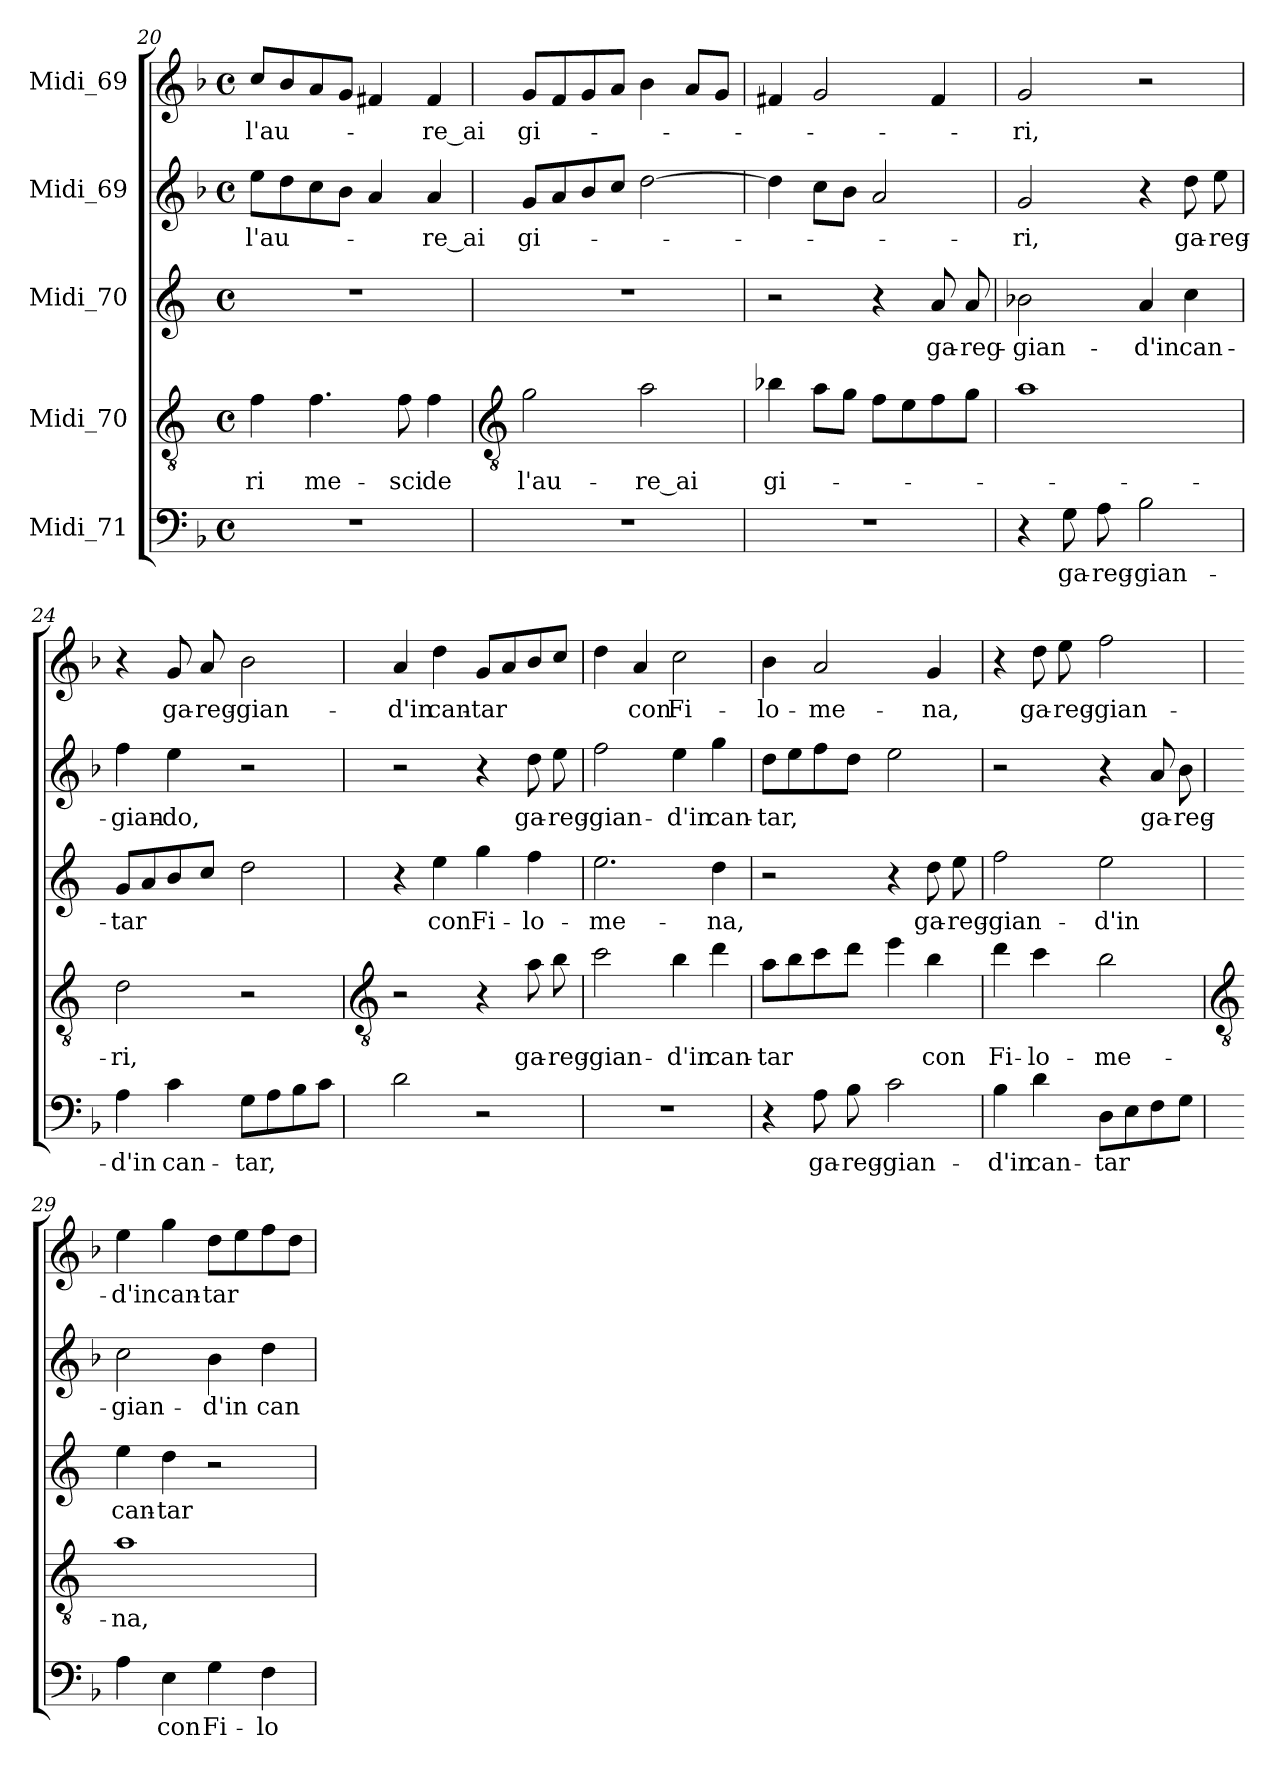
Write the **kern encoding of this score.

**kern	**text	**kern	**text	**kern	**text	**kern	**text	**kern	**text
*part5	*part5	*part4	*part4	*part3	*part3	*part2	*part2	*part1	*part1
*staff5	*staff5	*staff4	*staff4	*staff3	*staff3	*staff2	*staff2	*staff1	*staff1
*I"Midi_71	*	*I"Midi_70	*	*I"Midi_70	*	*I"Midi_69	*	*I"Midi_69	*
!!LO:LB:g=z
*clefF4	*	*clefGv2	*	*clefG2	*	*clefG2	*	*clefG2	*
*	*	*ITrd4c7	*	*ITrd4c7	*	*	*	*	*
*k[b-]	*	*k[b-]	*	*k[b-]	*	*k[b-]	*	*k[b-]	*
*F:	*	*F:	*	*F:	*	*F:	*	*F:	*
*M4/4	*	*M4/4	*	*M4/4	*	*M4/4	*	*M4/4	*
*met(c)	*	*met(c)	*	*met(c)	*	*met(c)	*	*met(c)	*
=20	=20	=20	=20	=20	=20	=20	=20	=20	=20
!	!	!	!LO:LY:b	!	!	!	!LO:LY:b	!	!LO:LY:b
1r	.	4B-	-ri	1r	.	8eeL	l'au-	8ccL	l'au-
.	.	.	.	.	.	8dd	.	8b-	.
!	!	!	!LO:LY:b	!	!	!	!	!	!
.	.	4.B-	me-	.	.	8cc	.	8a	.
.	.	.	.	.	.	8b-J	.	8gJ	.
.	.	.	.	.	.	4a	.	4f#X	.
!	!	!	!LO:LY:b	!	!	!	!	!	!
.	.	8B-	-sci	.	.	.	.	.	.
!	!	!	!LO:LY:b	!	!	!	!LO:LY:b	!	!LO:LY:b
.	.	4B-	de	.	.	4a	-re_ai	4f#	-re_ai
!!LO:LB:g=z
=21	=21	=21	=21	=21	=21	=21	=21	=21	=21
*	*	*clefGv2	*	*	*	*	*	*	*
!	!	!	!LO:LY:b	!	!	!	!LO:LY:b	!	!LO:LY:b
1r	.	2c	l'au-	1r	.	8gL	gi-	8gL	gi-
.	.	.	.	.	.	8a	.	8f	.
.	.	.	.	.	.	8b-	.	8g	.
.	.	.	.	.	.	8ccJ	.	8aJ	.
!	!	!	!LO:LY:b	!	!	!	!	!	!
.	.	2d	-re_ai	.	.	[2dd	.	4b-	.
.	.	.	.	.	.	.	.	8aL	.
.	.	.	.	.	.	.	.	8gJ	.
=22	=22	=22	=22	=22	=22	=22	=22	=22	=22
!	!	!	!LO:LY:b	!	!	!	!	!	!
1r	.	4e-X	gi-	2r	.	4dd]	.	4f#X	.
.	.	8dL	.	.	.	8ccL	.	2g	.
.	.	8cJ	.	.	.	8b-J	.	.	.
.	.	8B-L	.	4r	.	2a	.	.	.
.	.	8A	.	.	.	.	.	.	.
!	!	!	!	!	!LO:LY:b	!	!	!	!
.	.	8B-	.	8d	ga-	.	.	4f#	.
!	!	!	!	!	!LO:LY:b	!	!	!	!
.	.	8cJ	.	8d	-reg-	.	.	.	.
=23	=23	=23	=23	=23	=23	=23	=23	=23	=23
!	!	!	!	!	!LO:LY:b	!	!LO:LY:b	!	!LO:LY:b
4r	.	1d	.	2e-X	-gian-	2g	-ri,	2g	-ri,
!	!LO:LY:b	!	!	!	!	!	!	!	!
8G	ga-	.	.	.	.	.	.	.	.
!	!LO:LY:b	!	!	!	!	!	!	!	!
8A	-reg-	.	.	.	.	.	.	.	.
!	!LO:LY:b	!	!	!	!LO:LY:b	!	!	!	!
2B-	-gian-	.	.	4d	-d'in	4r	.	2r	.
!	!	!	!	!	!LO:LY:b	!	!LO:LY:b	!	!
.	.	.	.	4f	can-	8dd	ga-	.	.
!	!	!	!	!	!	!	!LO:LY:b	!	!
.	.	.	.	.	.	8ee	-reg-	.	.
!!LO:LB:g=z
=24	=24	=24	=24	=24	=24	=24	=24	=24	=24
!	!LO:LY:b	!	!LO:LY:b	!	!LO:LY:b	!	!LO:LY:b	!	!
4A	-d'in	2G	-ri,	8cL	-tar	4ff	-gian-	4r	.
.	.	.	.	8d	.	.	.	.	.
!	!LO:LY:b	!	!	!	!	!	!LO:LY:b	!	!LO:LY:b
4c	can-	.	.	8e	.	4ee	-do,	8g	ga-
!	!	!	!	!	!	!	!	!	!LO:LY:b
.	.	.	.	8fJ	.	.	.	8a	-reg-
!	!LO:LY:b	!	!	!	!	!	!	!	!LO:LY:b
8GL	-tar,	2r	.	2g	.	2r	.	2b-	-gian-
8A	.	.	.	.	.	.	.	.	.
8B-	.	.	.	.	.	.	.	.	.
8cJ	.	.	.	.	.	.	.	.	.
!!LO:LB:g=z
=25	=25	=25	=25	=25	=25	=25	=25	=25	=25
*	*	*clefGv2	*	*	*	*	*	*	*
!	!	!	!	!	!	!	!	!	!LO:LY:b
2d	.	2r	.	4r	.	2r	.	4a	-d'in
!	!	!	!	!	!LO:LY:b	!	!	!	!LO:LY:b
.	.	.	.	4a	con	.	.	4dd	can-
!	!	!	!	!	!LO:LY:b	!	!	!	!LO:LY:b
2r	.	4r	.	4cc	Fi-	4r	.	8gL	-tar
.	.	.	.	.	.	.	.	8a	.
!	!	!	!LO:LY:b	!	!LO:LY:b	!	!LO:LY:b	!	!
.	.	8d	ga-	4b-	-lo-	8dd	ga-	8b-	.
!	!	!	!LO:LY:b	!	!	!	!LO:LY:b	!	!
.	.	8e	-reg-	.	.	8ee	-reg-	8ccJ	.
=26	=26	=26	=26	=26	=26	=26	=26	=26	=26
!	!	!	!LO:LY:b	!	!LO:LY:b	!	!LO:LY:b	!	!
1r	.	2f	-gian-	2.a	-me-	2ff	-gian-	4dd	.
!	!	!	!	!	!	!	!	!	!LO:LY:b
.	.	.	.	.	.	.	.	4a	con
!	!	!	!LO:LY:b	!	!	!	!LO:LY:b	!	!LO:LY:b
.	.	4e	-d'in	.	.	4ee	-d'in	2cc	Fi-
!	!	!	!LO:LY:b	!	!LO:LY:b	!	!LO:LY:b	!	!
.	.	4g	can-	4g	-na,	4gg	can-	.	.
=27	=27	=27	=27	=27	=27	=27	=27	=27	=27
!	!	!	!LO:LY:b	!	!	!	!LO:LY:b	!	!LO:LY:b
4r	.	8dL	-tar	2r	.	8ddL	-tar,	4b-	-lo-
.	.	8e	.	.	.	8ee	.	.	.
!	!LO:LY:b	!	!	!	!	!	!	!	!LO:LY:b
8A	ga-	8f	.	.	.	8ff	.	2a	-me-
!	!LO:LY:b	!	!	!	!	!	!	!	!
8B-	-reg-	8gJ	.	.	.	8ddJ	.	.	.
!	!LO:LY:b	!	!	!	!	!	!	!	!
2c	-gian-	4a	.	4r	.	2ee	.	.	.
!	!	!	!LO:LY:b	!	!LO:LY:b	!	!	!	!LO:LY:b
.	.	4e	con	8g	ga-	.	.	4g	-na,
!	!	!	!	!	!LO:LY:b	!	!	!	!
.	.	.	.	8a	-reg-	.	.	.	.
!!LO:LB:g=z
=28	=28	=28	=28	=28	=28	=28	=28	=28	=28
!	!LO:LY:b	!	!LO:LY:b	!	!LO:LY:b	!	!	!	!
4B-	-d'in	4g	Fi-	2b-	-gian-	2r	.	4r	.
!	!LO:LY:b	!	!LO:LY:b	!	!	!	!	!	!LO:LY:b
4d	can-	4f	-lo-	.	.	.	.	8dd	ga-
!	!	!	!	!	!	!	!	!	!LO:LY:b
.	.	.	.	.	.	.	.	8ee	-reg-
!	!LO:LY:b	!	!LO:LY:b	!	!LO:LY:b	!	!	!	!LO:LY:b
8DL	-tar	2e	-me-	2a	-d'in	4r	.	2ff	-gian-
8E	.	.	.	.	.	.	.	.	.
!	!	!	!	!	!	!	!LO:LY:b	!	!
8F	.	.	.	.	.	8a	ga-	.	.
!	!	!	!	!	!	!	!LO:LY:b	!	!
8GJ	.	.	.	.	.	8b-	-reg-	.	.
!!LO:LB:g=z
=29	=29	=29	=29	=29	=29	=29	=29	=29	=29
*	*	*clefGv2	*	*	*	*	*	*	*
!	!	!	!LO:LY:b	!	!LO:LY:b	!	!LO:LY:b	!	!LO:LY:b
4A	.	1d	-na,	4a	can-	2cc	-gian-	4ee	-d'in
!	!LO:LY:b	!	!	!	!LO:LY:b	!	!	!	!LO:LY:b
4E	con	.	.	4g	-tar	.	.	4gg	can-
!	!LO:LY:b	!	!	!	!	!	!LO:LY:b	!	!LO:LY:b
4G	Fi-	.	.	2r	.	4b-	-d'in	8ddL	-tar
.	.	.	.	.	.	.	.	8ee	.
!	!LO:LY:b	!	!	!	!	!	!LO:LY:b	!	!
4F	-lo-	.	.	.	.	4dd	can-	8ff	.
.	.	.	.	.	.	.	.	8ddJ	.
=	=	=	=	=	=	=	=	=	=
*-	*-	*-	*-	*-	*-	*-	*-	*-	*-
